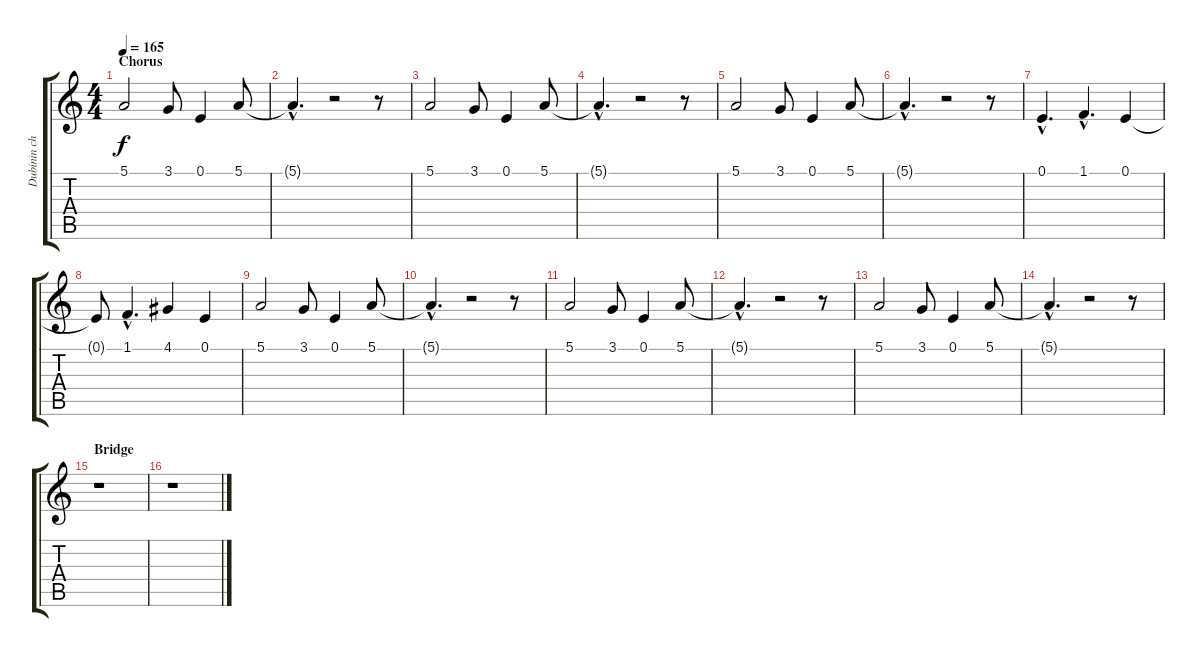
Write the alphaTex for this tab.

\track ("Dubinin chant" "Dubinin ch") {instrument baritonesax}
\staff {score tabs}
\tuning (E4 B3 G3 D3 A2 E2) {hide}
\ts (4 4)
\section ("" "Chorus")
\tempo 165
\clef g2
\ks c
5.1.2{dy f} 3.1.8 0.1.4 5.1.8 |
5.1{hac t}.4{d} r.2 r.8 |
5.1.2 3.1.8 0.1.4 5.1.8 |
5.1{hac t}.4{d} r.2 r.8 |
5.1.2 3.1.8 0.1.4 5.1.8 |
5.1{hac t}.4{d} r.2 r.8 |
0.1{hac}.4{d} 1.1{hac}.4{d} 0.1.4 |
0.1{t}.8 1.1{hac}.4{d} 4.1.4 0.1.4 |
5.1.2 3.1.8 0.1.4 5.1.8 |
5.1{hac t}.4{d} r.2 r.8 |
5.1.2 3.1.8 0.1.4 5.1.8 |
5.1{hac t}.4{d} r.2 r.8 |
5.1.2 3.1.8 0.1.4 5.1.8 |
5.1{hac t}.4{d} r.2 r.8 |
\section ("" "Bridge")
r.1 |
r.1
